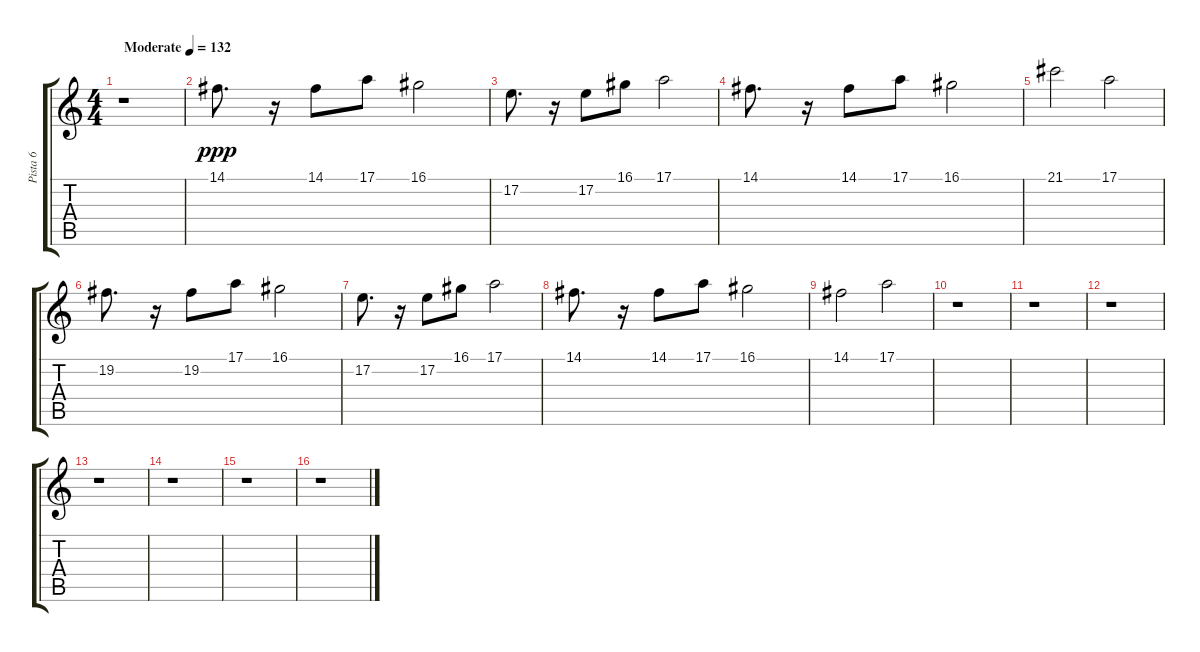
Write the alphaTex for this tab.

\track ("Pista 6" "Pista 6") {instrument violin}
\staff {score tabs}
\tuning (E4 B3 G3 D3 A2 E2) {hide}
\ts (4 4)
\tempo (132 "Moderate")
\clef g2
\ks c
r.1{dy ppp instrument violin} |
14.1.8{d} r.16 14.1.8 17.1.8 16.1.2 |
17.2.8{d} r.16 17.2.8 16.1.8 17.1.2 |
14.1.8{d} r.16 14.1.8 17.1.8 16.1.2 |
21.1.2 17.1.2 |
19.2.8{d} r.16 19.2.8 17.1.8 16.1.2 |
17.2.8{d} r.16 17.2.8 16.1.8 17.1.2 |
14.1.8{d} r.16 14.1.8 17.1.8 16.1.2 |
14.1.2 17.1.2 |
r.1 |
r.1 |
r.1 |
r.1 |
r.1 |
r.1 |
r.1
